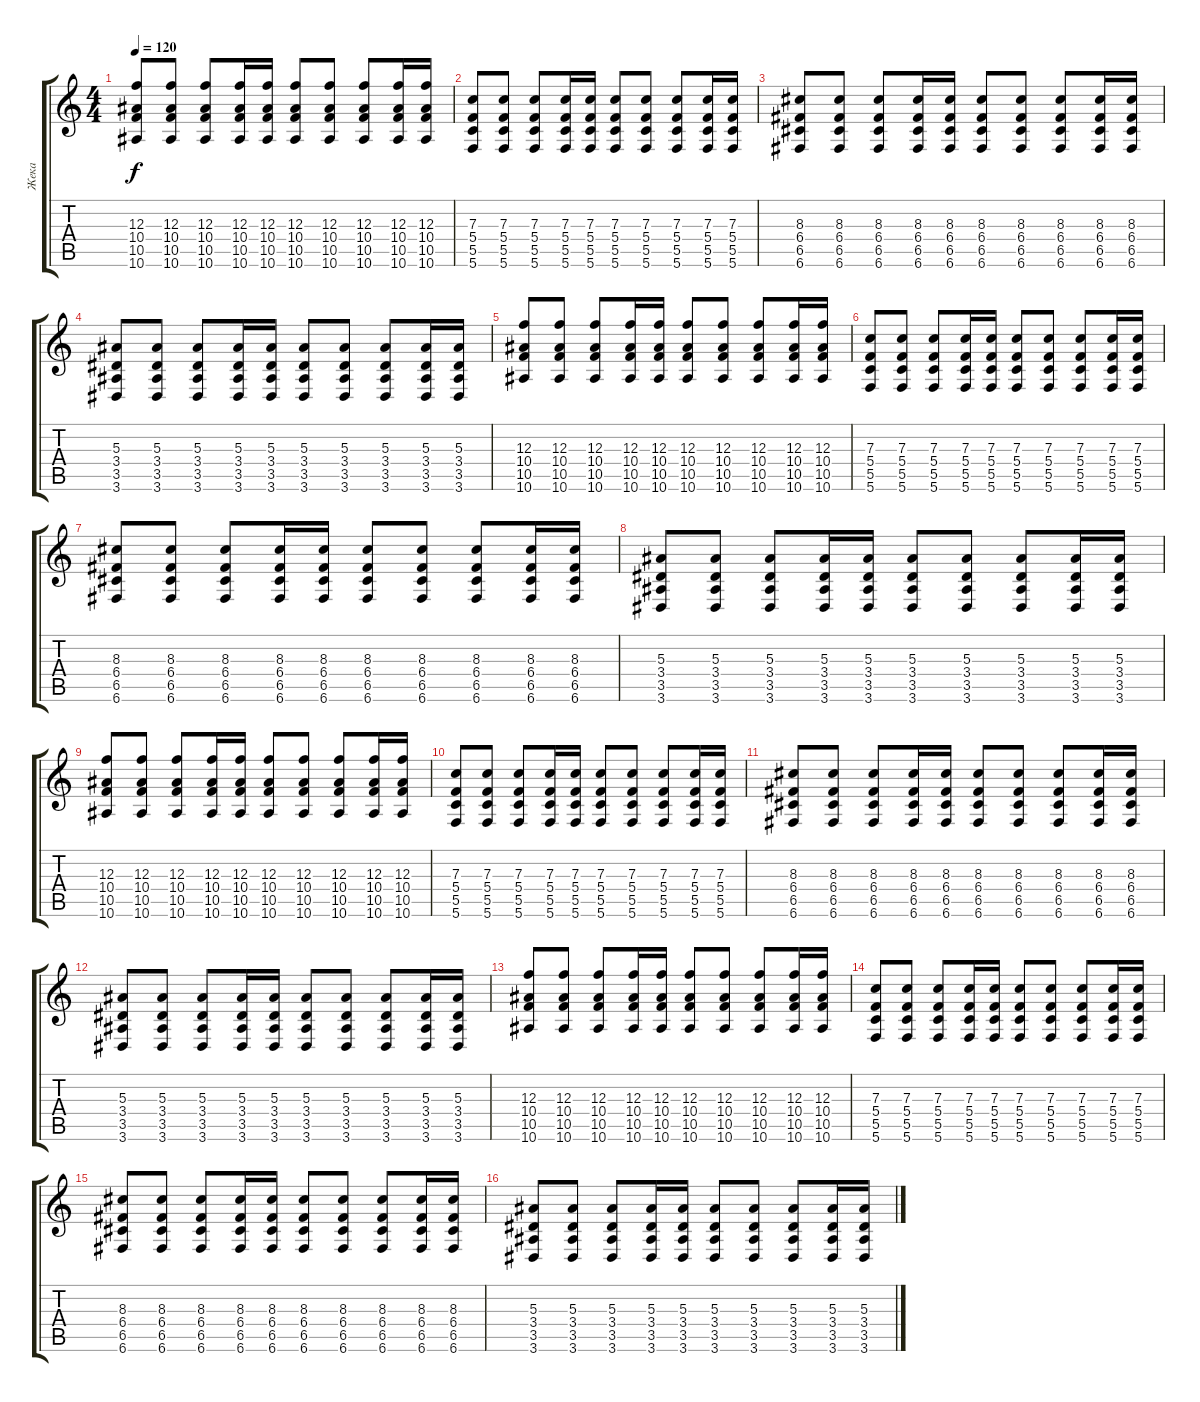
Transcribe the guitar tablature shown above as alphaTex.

\track ("Жека" "Жека") {instrument overdrivenguitar}
\staff {score tabs}
\tuning (D4 A3 F3 C3 G2 C2) {hide}
\ts (4 4)
\tempo 120
\clef g2
\ks c
(12.3 10.4 10.5 10.6).8{dy f} (12.3 10.4 10.5 10.6).8 (12.3 10.4 10.5 10.6).8 (12.3 10.4 10.5 10.6).16 (12.3 10.4 10.5 10.6).16 (12.3 10.4 10.5 10.6).8 (12.3 10.4 10.5 10.6).8 (12.3 10.4 10.5 10.6).8 (12.3 10.4 10.5 10.6).16 (12.3 10.4 10.5 10.6).16 |
(7.3 5.4 5.5 5.6).8 (7.3 5.4 5.5 5.6).8 (7.3 5.4 5.5 5.6).8 (7.3 5.4 5.5 5.6).16 (7.3 5.4 5.5 5.6).16 (7.3 5.4 5.5 5.6).8 (7.3 5.4 5.5 5.6).8 (7.3 5.4 5.5 5.6).8 (7.3 5.4 5.5 5.6).16 (7.3 5.4 5.5 5.6).16 |
(8.3 6.4 6.5 6.6).8 (8.3 6.4 6.5 6.6).8 (8.3 6.4 6.5 6.6).8 (8.3 6.4 6.5 6.6).16 (8.3 6.4 6.5 6.6).16 (8.3 6.4 6.5 6.6).8 (8.3 6.4 6.5 6.6).8 (8.3 6.4 6.5 6.6).8 (8.3 6.4 6.5 6.6).16 (8.3 6.4 6.5 6.6).16 |
(5.3 3.4 3.5 3.6).8 (5.3 3.4 3.5 3.6).8 (5.3 3.4 3.5 3.6).8 (5.3 3.4 3.5 3.6).16 (5.3 3.4 3.5 3.6).16 (5.3 3.4 3.5 3.6).8 (5.3 3.4 3.5 3.6).8 (5.3 3.4 3.5 3.6).8 (5.3 3.4 3.5 3.6).16 (5.3 3.4 3.5 3.6).16 |
(12.3 10.4 10.5 10.6).8 (12.3 10.4 10.5 10.6).8 (12.3 10.4 10.5 10.6).8 (12.3 10.4 10.5 10.6).16 (12.3 10.4 10.5 10.6).16 (12.3 10.4 10.5 10.6).8 (12.3 10.4 10.5 10.6).8 (12.3 10.4 10.5 10.6).8 (12.3 10.4 10.5 10.6).16 (12.3 10.4 10.5 10.6).16 |
(7.3 5.4 5.5 5.6).8 (7.3 5.4 5.5 5.6).8 (7.3 5.4 5.5 5.6).8 (7.3 5.4 5.5 5.6).16 (7.3 5.4 5.5 5.6).16 (7.3 5.4 5.5 5.6).8 (7.3 5.4 5.5 5.6).8 (7.3 5.4 5.5 5.6).8 (7.3 5.4 5.5 5.6).16 (7.3 5.4 5.5 5.6).16 |
(8.3 6.4 6.5 6.6).8 (8.3 6.4 6.5 6.6).8 (8.3 6.4 6.5 6.6).8 (8.3 6.4 6.5 6.6).16 (8.3 6.4 6.5 6.6).16 (8.3 6.4 6.5 6.6).8 (8.3 6.4 6.5 6.6).8 (8.3 6.4 6.5 6.6).8 (8.3 6.4 6.5 6.6).16 (8.3 6.4 6.5 6.6).16 |
(5.3 3.4 3.5 3.6).8 (5.3 3.4 3.5 3.6).8 (5.3 3.4 3.5 3.6).8 (5.3 3.4 3.5 3.6).16 (5.3 3.4 3.5 3.6).16 (5.3 3.4 3.5 3.6).8 (5.3 3.4 3.5 3.6).8 (5.3 3.4 3.5 3.6).8 (5.3 3.4 3.5 3.6).16 (5.3 3.4 3.5 3.6).16 |
(12.3 10.4 10.5 10.6).8 (12.3 10.4 10.5 10.6).8 (12.3 10.4 10.5 10.6).8 (12.3 10.4 10.5 10.6).16 (12.3 10.4 10.5 10.6).16 (12.3 10.4 10.5 10.6).8 (12.3 10.4 10.5 10.6).8 (12.3 10.4 10.5 10.6).8 (12.3 10.4 10.5 10.6).16 (12.3 10.4 10.5 10.6).16 |
(7.3 5.4 5.5 5.6).8 (7.3 5.4 5.5 5.6).8 (7.3 5.4 5.5 5.6).8 (7.3 5.4 5.5 5.6).16 (7.3 5.4 5.5 5.6).16 (7.3 5.4 5.5 5.6).8 (7.3 5.4 5.5 5.6).8 (7.3 5.4 5.5 5.6).8 (7.3 5.4 5.5 5.6).16 (7.3 5.4 5.5 5.6).16 |
(8.3 6.4 6.5 6.6).8 (8.3 6.4 6.5 6.6).8 (8.3 6.4 6.5 6.6).8 (8.3 6.4 6.5 6.6).16 (8.3 6.4 6.5 6.6).16 (8.3 6.4 6.5 6.6).8 (8.3 6.4 6.5 6.6).8 (8.3 6.4 6.5 6.6).8 (8.3 6.4 6.5 6.6).16 (8.3 6.4 6.5 6.6).16 |
(5.3 3.4 3.5 3.6).8 (5.3 3.4 3.5 3.6).8 (5.3 3.4 3.5 3.6).8 (5.3 3.4 3.5 3.6).16 (5.3 3.4 3.5 3.6).16 (5.3 3.4 3.5 3.6).8 (5.3 3.4 3.5 3.6).8 (5.3 3.4 3.5 3.6).8 (5.3 3.4 3.5 3.6).16 (5.3 3.4 3.5 3.6).16 |
(12.3 10.4 10.5 10.6).8 (12.3 10.4 10.5 10.6).8 (12.3 10.4 10.5 10.6).8 (12.3 10.4 10.5 10.6).16 (12.3 10.4 10.5 10.6).16 (12.3 10.4 10.5 10.6).8 (12.3 10.4 10.5 10.6).8 (12.3 10.4 10.5 10.6).8 (12.3 10.4 10.5 10.6).16 (12.3 10.4 10.5 10.6).16 |
(7.3 5.4 5.5 5.6).8 (7.3 5.4 5.5 5.6).8 (7.3 5.4 5.5 5.6).8 (7.3 5.4 5.5 5.6).16 (7.3 5.4 5.5 5.6).16 (7.3 5.4 5.5 5.6).8 (7.3 5.4 5.5 5.6).8 (7.3 5.4 5.5 5.6).8 (7.3 5.4 5.5 5.6).16 (7.3 5.4 5.5 5.6).16 |
(8.3 6.4 6.5 6.6).8 (8.3 6.4 6.5 6.6).8 (8.3 6.4 6.5 6.6).8 (8.3 6.4 6.5 6.6).16 (8.3 6.4 6.5 6.6).16 (8.3 6.4 6.5 6.6).8 (8.3 6.4 6.5 6.6).8 (8.3 6.4 6.5 6.6).8 (8.3 6.4 6.5 6.6).16 (8.3 6.4 6.5 6.6).16 |
(5.3 3.4 3.5 3.6).8 (5.3 3.4 3.5 3.6).8 (5.3 3.4 3.5 3.6).8 (5.3 3.4 3.5 3.6).16 (5.3 3.4 3.5 3.6).16 (5.3 3.4 3.5 3.6).8 (5.3 3.4 3.5 3.6).8 (5.3 3.4 3.5 3.6).8 (5.3 3.4 3.5 3.6).16 (5.3 3.4 3.5 3.6).16
